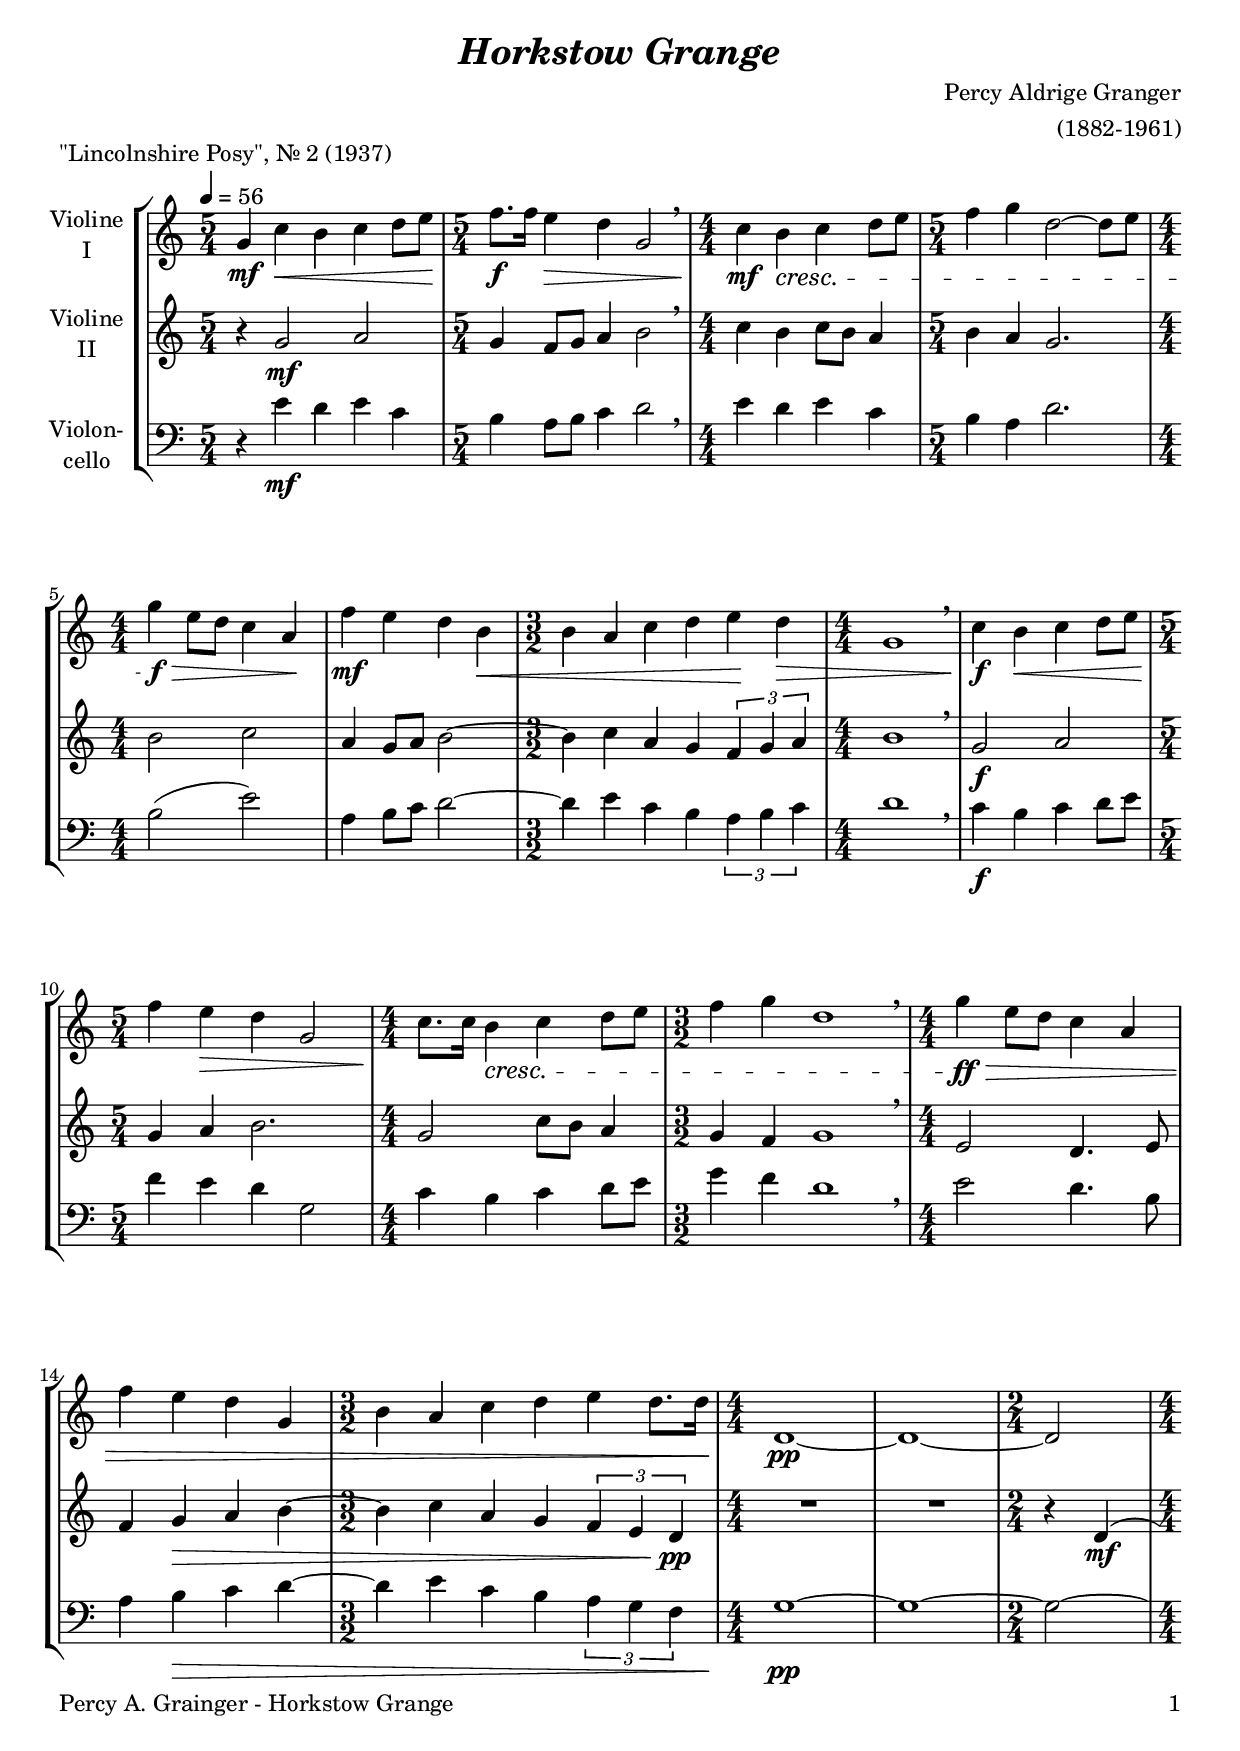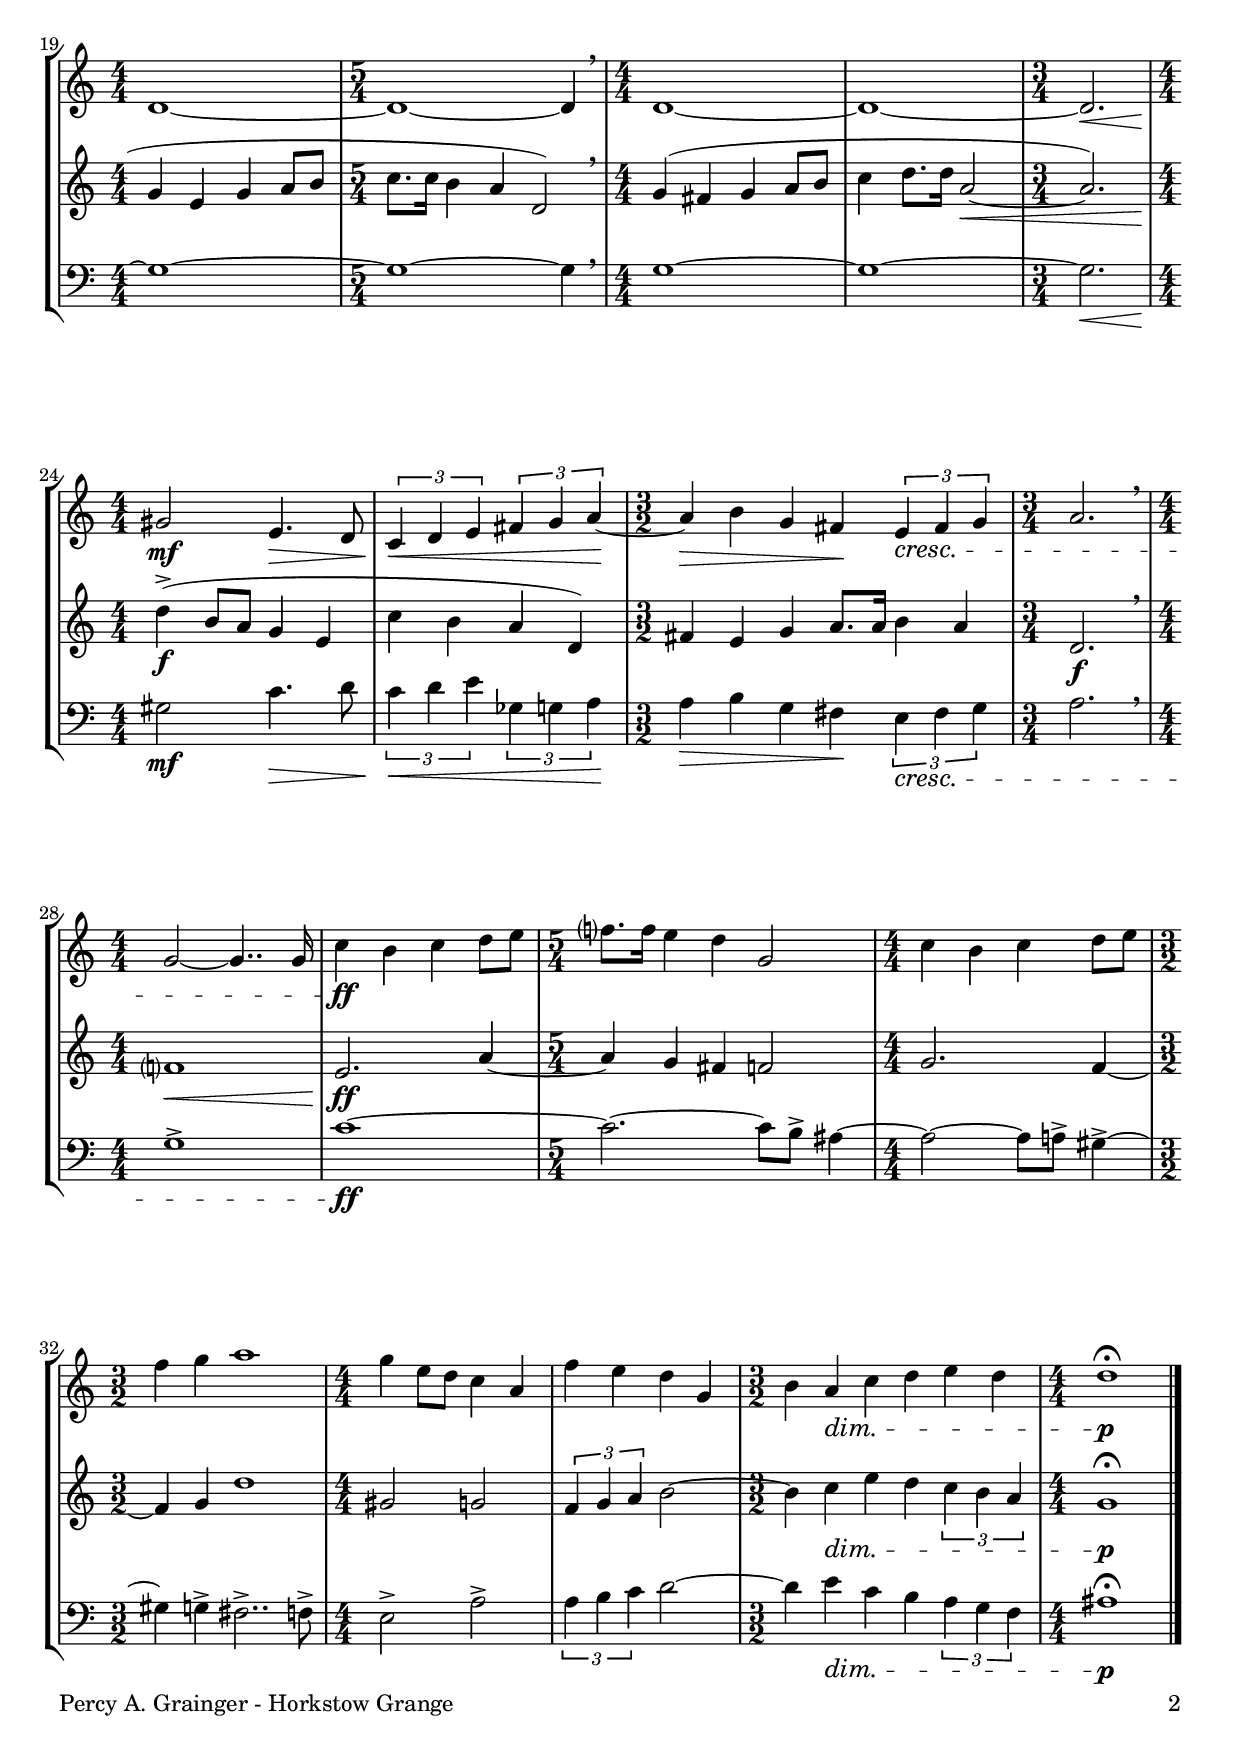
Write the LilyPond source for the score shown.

\version "2.24.4"
\include "deutsch.ly"

#(set-global-staff-size 20)

\header {
  title     = \markup \bold \italic "Horkstow Grange"
  composer  = "Percy Aldrige Granger"
  arranger  = "(1882-1961)"
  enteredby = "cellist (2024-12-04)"
  piece     = "\"Lincolnshire Posy\", Nr. 2 (1937)"
}

voiceconsts = {
  \key c \major
  \time 5/4
  \clef "treble"
  \numericTimeSignature
  \compressEmptyMeasures
  % Set default beaming for all staves
%  \set Timing.beamExceptions = #'()
%  \set Timing.baseMoment     = #(ly:make-moment 1 4)
%  \set Timing.beatStructure  = #'(1 1 1)
  \tempo 4=56
}

mifl = "flute"
mist = "string ensemble 1"
mivl = "violin"
miba = "cello"
mipz = "pizzicato strings"

rit  = \mark \markup \box \italic "rit."
semp = \markup { \italic "sempre" \dynamic p }

va = \relative c'' {
  \voiceconsts

  g4\mf c\< h c d8 e\!
  f8.\f f16 e4\> d g,2 \breathe \time 4/4
  c4\!\mf h\cresc c d8 e \time 5/4
  f4 g d2~ d8 e \time 4/4
  g4\f\> e8 d c4 a\!

  f'4\!\mf e d h\< \time 3/2
  h a c d e\! d\> \time 4/4
  g,1 \breathe
  c4\!\f h\< c d8 e \time 5/4
  f4\! e\> d g,2 \time 4/4
  c8.\! c16 h4\cresc c d8 e \time 3/2

  f4 g d1 \breathe \time 4/4
  g4\ff\decr e8 d c4 a
  f' e d g, \time 3/2
  h a c d e d8. d16 \time 4/4
  d,1~\pp
  d~ \time 2/4
  d2 \time 4/4

  d1~ \time 5/4
  d~ d4 \breathe \time 4/4
  d1~
  d~ \time 3/4
  d2.\< \time 4/4
  gis2\mf e4.\> d8

  \tuplet 3/2 2 { c4\!\< d e fis g a~\! } \time 3/2
  a\> h g fis\! \tuplet 3/2 2 { e\cresc fis g } \time 3/4
  a2. \breathe \time 4/4 g2~ g4.. g16
  c4\ff h c d8 e \time 5/4

  f?8. f16 e4 d g,2 \time 4/4
  c4 h c d8 e \time 3/2
  f4 g a1 \time 4/4
  g4 e8 d c4 a
  f' e d g, \time 3/2

  h a\dim c d e d \time 4/4
  d1\fermata\p \bar "|."
}

vb = \relative c'' {
  \voiceconsts
  r4 g2\mf a \time 5/4
  g4 f8 g a4 h2 \breathe \time 4/4
  c4 h c8 h a4 \time 5/4
  h a g2. \time 4/4
  h2 c

  a4 g8 a h2~ \time 3/2
  h4 c a g \tuplet 3/2 2 { f g a } \time 4/4
  h1 \breathe
  g2\f a \time 5/4
  g4 a h2. \time 4/4
  g2 c8 h a4 \time 3/2

  g f g1 \breathe \time 4/4
  e2 d4. e8
  f4 g\decr a h~ \time 3/2
  h c a g \tuplet 3/2 2 { f e d\pp } \time 4/4
  R1*2 \time 2/4
  r4 d(\mf \time 4/4

  g e g a8 h \time 5/4
  c8. c16 h4 a d,2) \breathe \time 4/4
  g4( fis g a8 h
  c4 d8. d16 a2~\< \time 3/4
  a2.) \time 4/4
  d4(->\f h8 a g4 e

  c' h a d,) \time 3/2
  fis e g a8. a16 h4 a \time 3/4
  d,2.\f \breathe \time 4/4
  f?1\<
  e2.\!\ff a4~ \time 5/4

  a g fis f2 \time 4/4
  g2. f4~ \time 3/2
  f g d'1 \time 4/4
  gis,2 g
  \tuplet 3/2 2 { f4 g a } h2~ \time 3/2

  h4 c\dim e d \tuplet 3/2 2 { c h a }
  g1\fermata\p \bar "|."
}

vc = \relative c' {
  \voiceconsts
  \clef "bass"

  r4 e\mf d e c \time 5/4
  h a8 h c4 d2 \breathe \time 4/4
  e4 d e c \time 5/4
  h a d2. \time 4/4
  h2( e)

  a,4 h8 c d2~ \time 3/2
  d4 e c h \tuplet 3/2 2 { a h c } \time 4/4
  d1 \breathe
  c4\f h c d8 e \time 5/4
  f4 e d g,2 \time 4/4
  c4 h c d8 e \time 3/2

  g4 f d1 \breathe \time 4/4
  e2 d4. h8
  a4 h\decr c d~ \time 3/2
  d e c h \tuplet 3/2 2 { a g f } \time 4/4
  g1~\pp
  g~ \time 2/4
  g2~ \time 4/4

  g1~ \time 5/4
  g~ g4 \breathe \time 4/4
  g1~
  g~ \time 3/4
  g2.\< \time 4/4
  gis2\mf c4.\> d8

  \tuplet 3/2 2 { c4\!\< d e ges, g a\! } \time 3/2
  a\> h g fis\! \tuplet 3/2 { e\cresc fis g } \time 3/4
  a2. \breathe \time 4/4
  g1->
  c~\ff \time 5/4

  c2.~ c8 h-> ais4~ \time 4/4
  ais2~ ais8 a-> gis4~-> \time 3/2
  gis g-> fis2..-> f8-> \time 4/4
  e2-> a->
  \tuplet 3/2 2 { a4 h c } d2~ \time 3/2

  d4 e\dim c h \tuplet 3/2 2 { a g f }
  ais1\fermata\p \bar "|."
}


music = \new StaffGroup <<
      \new Staff {
	\set Staff.midiInstrument = \mivl
	\set Staff.instrumentName = \markup \center-column { "Violine" "I" }
	\transpose c c { \va }
      }

      \new Staff {
	\set Staff.midiInstrument = \mivl
	\set Staff.instrumentName = \markup \center-column { "Violine" "II" }
	\transpose c c { \vb }
      }

      \new Staff {
	\set Staff.midiInstrument = \miba
	\set Staff.instrumentName = \markup \center-column { "Violon-" "cello" }
	\transpose c c { \vc }
      }
>>

\book {
   \paper {
    print-page-number = ##t
    print-first-page-number = ##t
    ragged-last-bottom = ##f
    oddHeaderMarkup = \markup \null
    evenHeaderMarkup = \markup \null
    oddFooterMarkup = \markup {
      \fill-line {
        \if \should-print-page-number
        "Percy A. Grainger - Horkstow Grange" \fromproperty #'page:page-number-string
      }
    }
    evenFooterMarkup = \oddFooterMarkup
  } \score {
    \music
    \layout {}
  }

  \score {
    \unfoldRepeats \music

    \midi {
      \context {
        \Score
      }
    }
  }
}